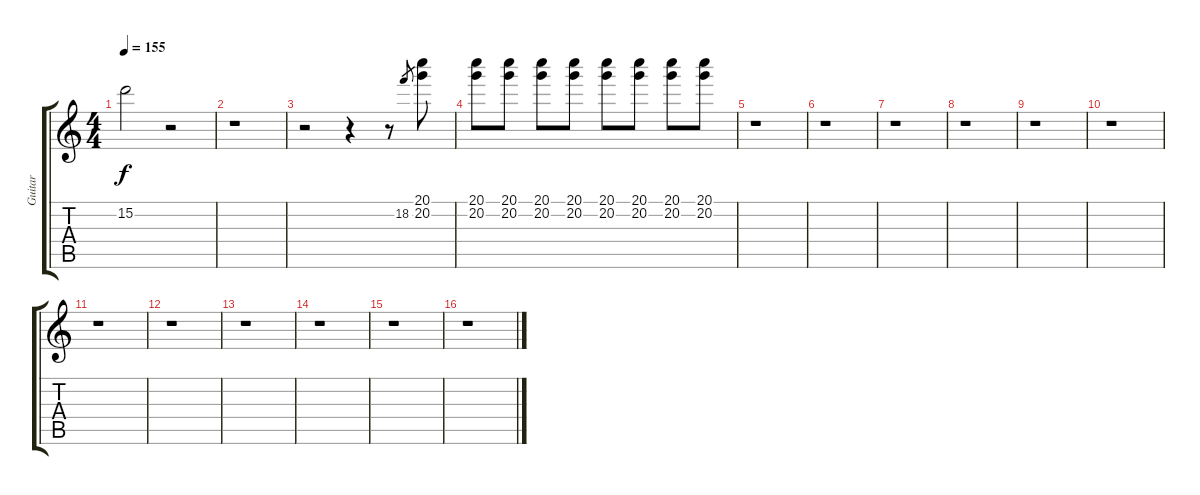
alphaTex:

\track ("Guitar" "Guitar") {instrument distortionguitar}
\staff {score tabs}
\tuning (E4 B3 G3 D3 A2 E2) {hide}
\ts (4 4)
\tempo 155
\clef g2
\ks c
15.2{t}.2{dy f} r.2 |
r.1 |
r.2 r.4 r.8 18.2.8{gr} (20.1 20.2).8 |
(20.1 20.2).8 (20.1 20.2).8 (20.1 20.2).8 (20.1 20.2).8 (20.1 20.2).8 (20.1 20.2).8 (20.1 20.2).8 (20.1 20.2).8 |
r.1 |
r.1 |
r.1 |
r.1 |
r.1 |
r.1 |
r.1 |
r.1 |
r.1 |
r.1 |
r.1 |
r.1
